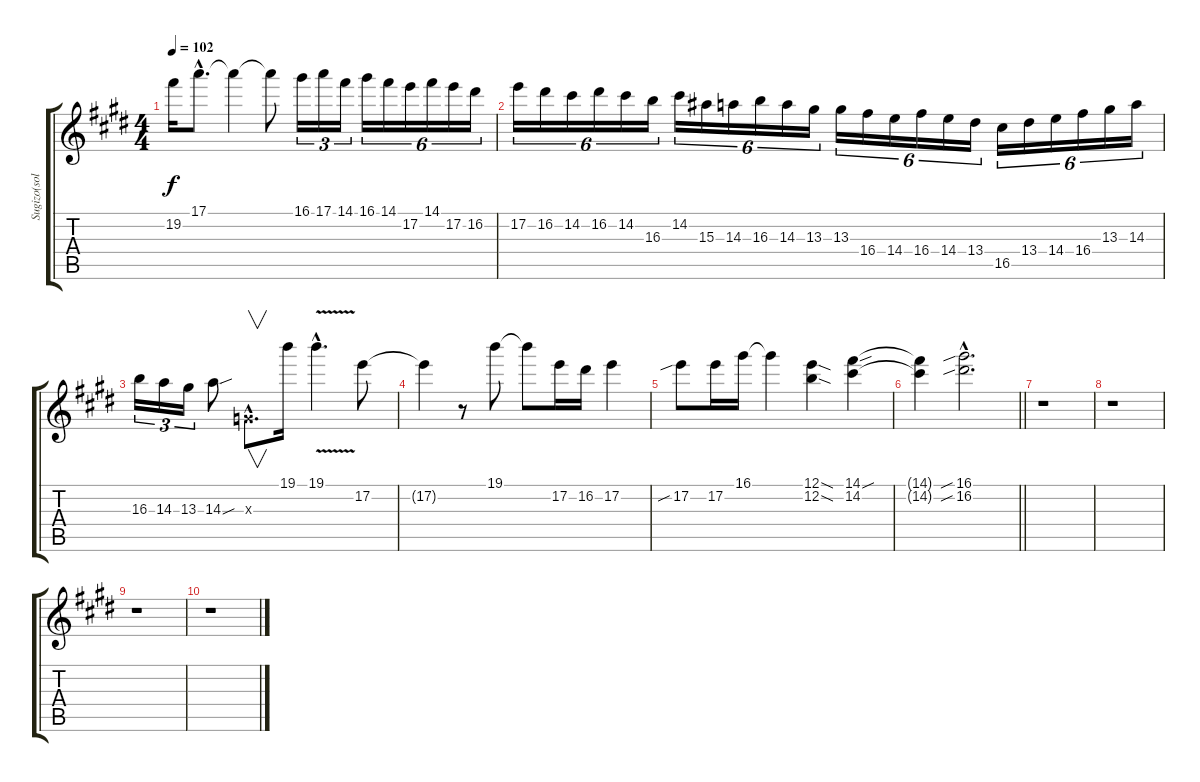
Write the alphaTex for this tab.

\track ("Sugizo(solo)" "Sugizo(sol") {instrument distortionguitar}
\staff {score tabs}
\tuning (E4 B3 G3 D3 A2 E2) {hide}
\ts (4 4)
\tempo 102
\clef g2
\ks e
19.2.16{dy f} 17.1{hac}.8{d} 17.1{t}.4 17.1{t}.8 16.1.16{tu (3 2)} 17.1.16{tu (3 2)} 14.1.16{tu (3 2)} 16.1.16{tu (6 4)} 14.1.16{tu (6 4)} 17.2.16{tu (6 4)} 14.1.16{tu (6 4)} 17.2.16{tu (6 4)} 16.2.16{tu (6 4)} |
17.2.16{tu (6 4)} 16.2.16{tu (6 4)} 14.2.16{tu (6 4)} 16.2.16{tu (6 4)} 14.2.16{tu (6 4)} 16.3.16{tu (6 4)} 14.2.16{tu (6 4)} 15.3.16{tu (6 4)} 14.3.16{tu (6 4)} 16.3.16{tu (6 4)} 14.3.16{tu (6 4)} 13.3.16{tu (6 4)} 13.3.16{tu (6 4)} 16.4.16{tu (6 4)} 14.4.16{tu (6 4)} 16.4.16{tu (6 4)} 14.4.16{tu (6 4)} 13.4.16{tu (6 4)} 16.5.16{tu (6 4)} 13.4.16{tu (6 4)} 14.4.16{tu (6 4)} 16.4.16{tu (6 4)} 13.3.16{tu (6 4)} 14.3.16{tu (6 4)} |
16.3.16{tu (3 2)} 14.3.16{tu (3 2)} 13.3.16{tu (3 2)} 14.3{sou}.8 0.3{hac x}.8{v d} 19.1.16 19.1{v hac}.4{d} 17.2.8 |
17.2{t}.4 r.8 19.1.8 19.1{t}.8 17.2.16 16.2.16 17.2.4 |
17.2{sib}.8 17.2.16 16.1.16 16.1{t}.4 (12.1{sod} 12.2{sod}).4 (14.1{sou} 14.2).4 |
\barLineRight lightlight
(14.1{t} 14.2{t}).4 (16.1{sib hac} 16.2{sib hac}).2{d} |
r.1 |
r.1 |
r.1 |
r.1
